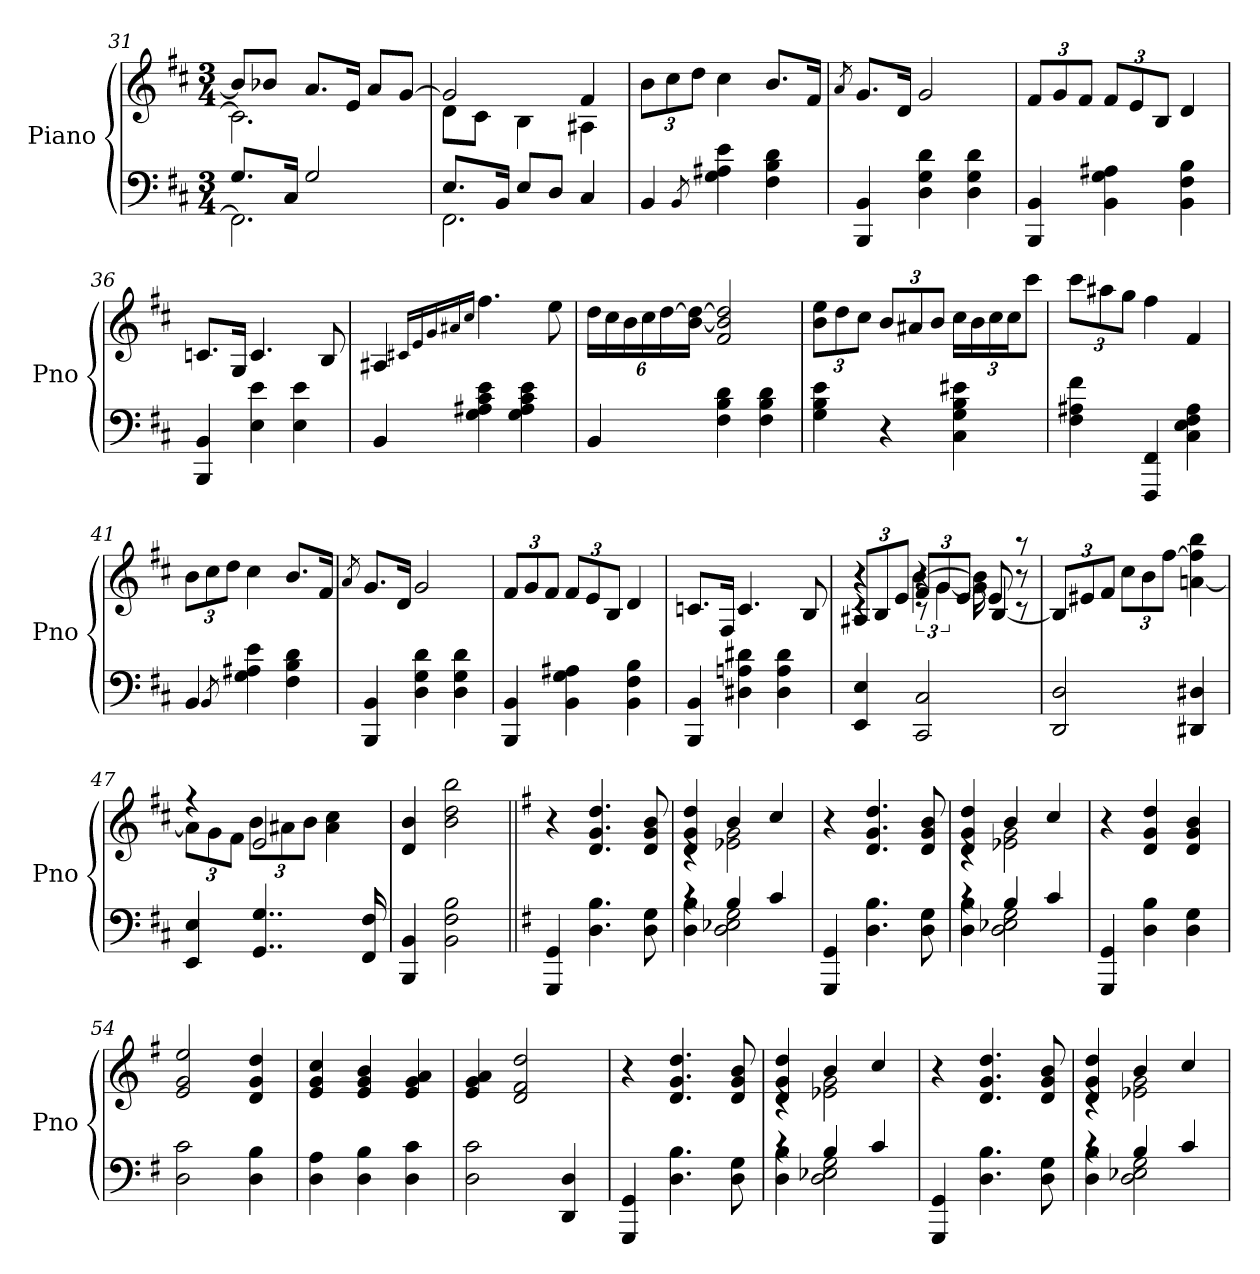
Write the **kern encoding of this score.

**kern	**kern
*part1	*part1
*staff2	*staff1
*I"Piano	*
*I'Pno	*
*clefF4	*clefG2
*k[f#c#]	*k[f#c#]
*b:	*b:
*M3/4	*M3/4
=31	=31
*^	*^
8.GL	2.FF#]	8bL]	2.c#]
.	.	8b-XJ	.
16C#Jk	.	.	.
2G	.	8.aL	.
.	.	16eJk	.
.	.	8aL	.
.	.	[8gJ	.
=32	=32	=32	=32
8.EL	2.FF#	2g]	8dL
.	.	.	8c#J
16BBJk	.	.	.
8EL	.	.	4B
8DJ	.	.	.
4C#	.	4f#	4A#X
*v	*v	*	*
*	*v	*v
=33	=33
4BB	12bL
.	12cc#
.	12ddJ
8qBB/	.
4G 4A#X 4e	4cc#
4F# 4B 4d	8.bL
.	16f#Jk
=34	=34
.	8qa/
4BBB 4BB	8.gL
.	16dJk
4D 4G 4d	2g
4D 4G 4d	.
=35	=35
4BBB 4BB	12f#L
.	12g
.	12f#J
4BB 4G 4A#X	12f#L
.	12e
.	12BJ
4BB 4F# 4B	4d
=36	=36
4BBB 4BB	8.cnL
.	16GJk
4E 4e	4.c
4E 4e	.
.	8B
=37	=37
4BB	4A#X
.	16qqc#X/LL
.	16qqe/
.	16qqg/
.	16qqa#X/
.	16qqcc#/JJ
4G 4A#X 4c# 4e	4.ff#
4G 4A# 4c# 4e	.
.	8ee
=38	=38
4BB	24ddLL
.	24cc#
.	24b
.	24cc#
.	[24dd
.	[24b 24dd_JJ
4F# 4B 4d	2f# 2b] 2dd]
4F# 4B 4d	.
=39	=39
4G 4B 4e	12b 12eeL
.	12dd
.	12cc#J
4r	12bL
.	12a#X
.	12bJ
4C# 4G 4B 4e#X	24cc#LL
.	24b
.	24cc#
.	24cc#J
.	12ccc#J
=40	=40
4F# 4A#X 4f#	12ccc#L
.	12aa#X
.	12ggJ
4FFF# 4FF#	4ff#
4C# 4E 4F# 4A#	4f#
=41	=41
4BB	12bL
.	12cc#
.	12ddJ
8qBB/	.
4G 4A#X 4e	4cc#
4F# 4B 4d	8.bL
.	16f#Jk
=42	=42
.	8qa/
4BBB 4BB	8.gL
.	16dJk
4D 4G 4d	2g
4D 4G 4d	.
=43	=43
4BBB 4BB	12f#L
.	12g
.	12f#J
4BB 4G 4A#X	12f#L
.	12e
.	12BJ
4BB 4F# 4B	4d
=44	=44
4BBB 4BB	8.cnL
.	16F#Jk
4D#X 4An 4d#X	4.c
4D# 4A 4d#	.
.	8B
=45	=45
*	*^
*	*	*^
*	*	*	*^
4EE 4E	12A#XL	4rc	4r	4r
.	12B	.	.	.
.	12eJ	.	.	.
2CC# 2C#	12f#L	12rc	[4b\	4r
.	12g	[6g	.	.
.	[12eJ	.	.	.
.	8e]	8g]	8b\]	[4B/
.	8raa	8rc	8r	.
*	*v	*v	*v	*v
=46	=46
2DD 2D	12BL]
.	12e#X
.	12f#J
.	12cc#L
.	12b
.	[12ff#J
4DD#X 4D#X	[4an 4ff#] 4bb
=47	=47
*	*^
4EE 4E	4r	12aL]
.	.	12g
.	.	12f#J
4..GG 4..G	2e	12bL
.	.	12a#X
.	.	12bJ
.	.	4a# 4cc#
16FF# 16F#	.	.
*	*v	*v
=48	=48
4BBB 4BB	4d 4b
2BB 2F# 2B	2b 2dd 2bb
=49||	=49||
*k[f#]	*k[f#]
4GGG 4GG	4r
4.D 4.B	4.d 4.g 4.dd
8D 8G	8d 8g 8b
=50	=50
*^	*^
4rc	4D 4B	4d 4g 4dd	4rc
4B	2D 2E-X 2G	4b	2e-X 2g
4c	.	4cc	.
*v	*v	*	*
*	*v	*v
=51	=51
4GGG 4GG	4r
4.D 4.B	4.d 4.g 4.dd
8D 8G	8d 8g 8b
=52	=52
*^	*^
4rc	4D 4B	4d 4g 4dd	4rc
4B	2D 2E-X 2G	4b	2e-X 2g
4c	.	4cc	.
*v	*v	*	*
*	*v	*v
=53	=53
4GGG 4GG	4r
4D 4B	4d 4g 4dd
4D 4G	4d 4g 4b
=54	=54
2D 2c	2e 2g 2ee
4D 4B	4d 4g 4dd
=55	=55
4D 4A	4e 4g 4cc
4D 4B	4e 4g 4b
4D 4c	4e 4g 4a
=56	=56
2D 2c	4e 4g 4a
.	2d 2f# 2dd
4DD 4D	.
=57	=57
4GGG 4GG	4r
4.D 4.B	4.d 4.g 4.dd
8D 8G	8d 8g 8b
=58	=58
*^	*^
4rc	4D 4B	4d 4g 4dd	4rc
4B	2D 2E-X 2G	4b	2e-X 2g
4c	.	4cc	.
*v	*v	*	*
*	*v	*v
=59	=59
4GGG 4GG	4r
4.D 4.B	4.d 4.g 4.dd
8D 8G	8d 8g 8b
=60	=60
*^	*^
4rc	4D 4B	4d 4g 4dd	4rc
4B	2D 2E-X 2G	4b	2e-X 2g
4c	.	4cc	.
*v	*v	*	*
*	*v	*v
=	=
*-	*-
